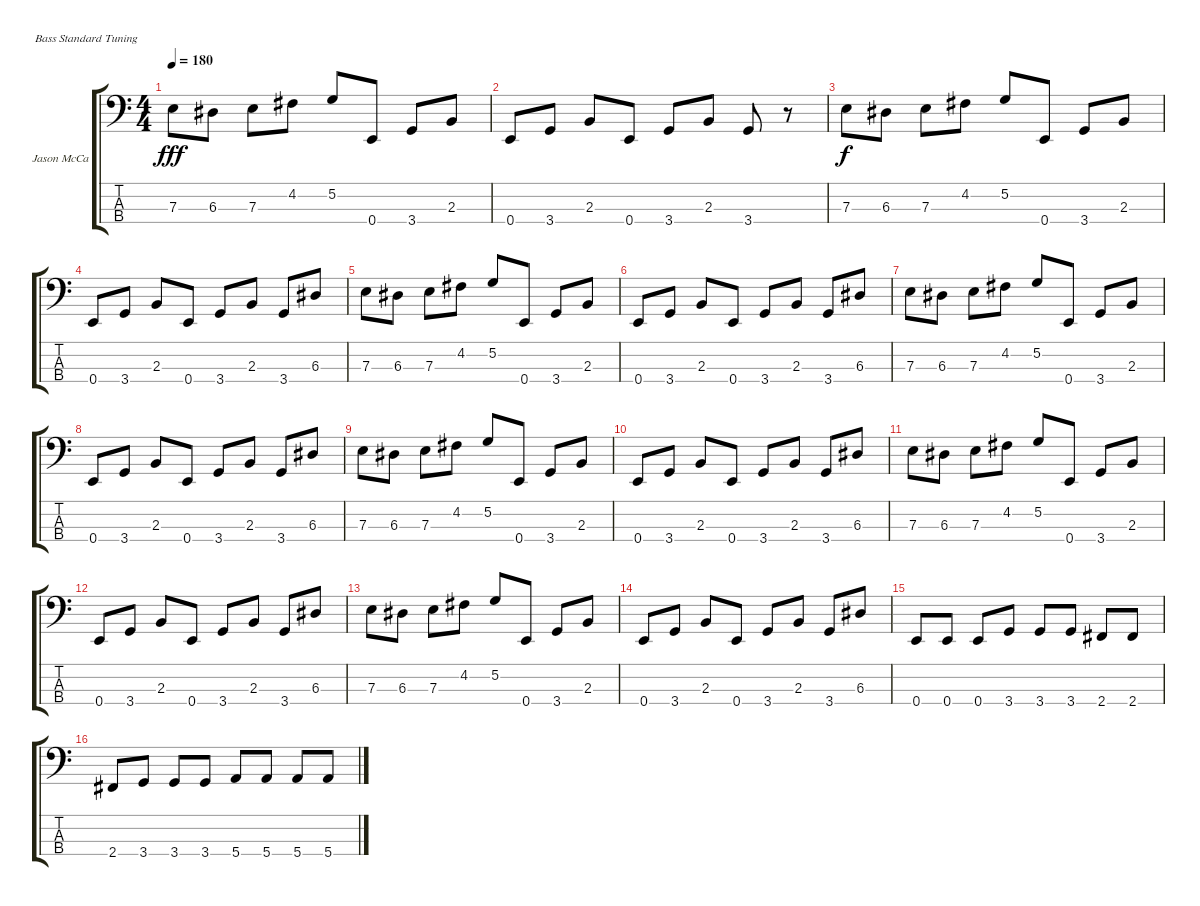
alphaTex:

\defaultSystemsLayout 4
\bracketExtendMode groupsimilarinstruments
\firstSystemTrackNameOrientation horizontal
\otherSystemsTrackNameOrientation horizontal
\track ("Jason McCaslin" "Jason McCa") {instrument electricbassfinger}
\staff {score tabs}
\tuning (G2 D2 A1 E1)
\ts (4 4)
\tempo 180
\clef f4
\ks c
7.3.8{dy fff} 6.3.8 7.3.8 4.2.8 5.2.8 0.4.8 3.4.8 2.3.8 |
0.4.8 3.4.8 2.3.8 0.4.8 3.4.8 2.3.8 3.4.8 r.8 |
7.3.8{dy f} 6.3.8 7.3.8 4.2.8 5.2.8 0.4.8 3.4.8 2.3.8 |
0.4.8 3.4.8 2.3.8 0.4.8 3.4.8 2.3.8 3.4.8 6.3.8 |
7.3.8 6.3.8 7.3.8 4.2.8 5.2.8 0.4.8 3.4.8 2.3.8 |
0.4.8 3.4.8 2.3.8 0.4.8 3.4.8 2.3.8 3.4.8 6.3.8 |
7.3.8 6.3.8 7.3.8 4.2.8 5.2.8 0.4.8 3.4.8 2.3.8 |
0.4.8 3.4.8 2.3.8 0.4.8 3.4.8 2.3.8 3.4.8 6.3.8 |
7.3.8 6.3.8 7.3.8 4.2.8 5.2.8 0.4.8 3.4.8 2.3.8 |
0.4.8 3.4.8 2.3.8 0.4.8 3.4.8 2.3.8 3.4.8 6.3.8 |
7.3.8 6.3.8 7.3.8 4.2.8 5.2.8 0.4.8 3.4.8 2.3.8 |
0.4.8 3.4.8 2.3.8 0.4.8 3.4.8 2.3.8 3.4.8 6.3.8 |
7.3.8 6.3.8 7.3.8 4.2.8 5.2.8 0.4.8 3.4.8 2.3.8 |
0.4.8 3.4.8 2.3.8 0.4.8 3.4.8 2.3.8 3.4.8 6.3.8 |
0.4.8 0.4.8 0.4.8 3.4.8 3.4.8 3.4.8 2.4.8 2.4.8 |
2.4.8 3.4.8 3.4.8 3.4.8 5.4.8 5.4.8 5.4.8 5.4.8
